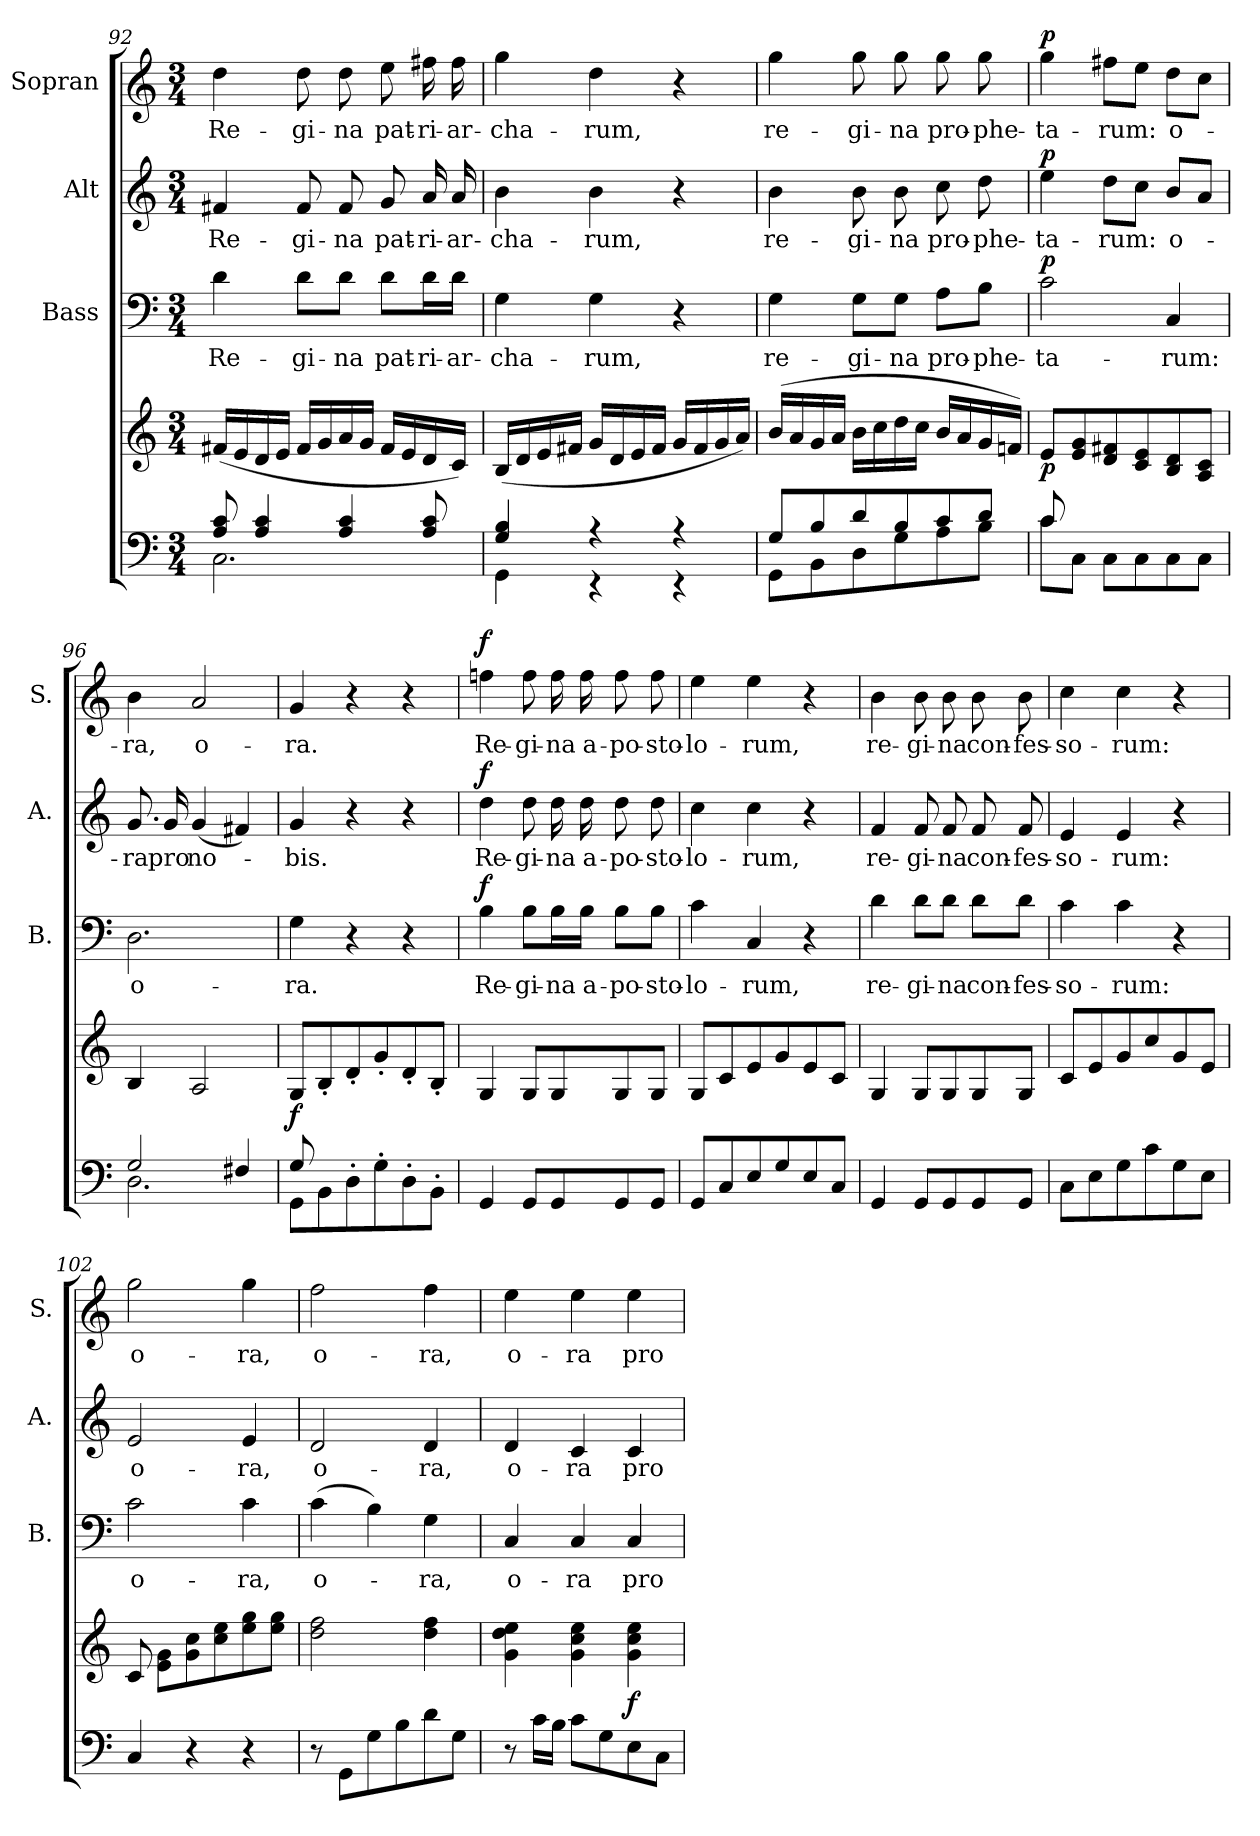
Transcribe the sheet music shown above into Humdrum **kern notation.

**kern	**kern	**dynam	**kern	**text	**dynam	**kern	**text	**dynam	**kern	**text	**dynam
*part4	*part4	*part4	*part3	*part3	*part3	*part2	*part2	*part2	*part1	*part1	*part1
*staff5	*staff4	*staff4/5	*staff3	*staff3	*staff3	*staff2	*staff2	*staff2	*staff1	*staff1	*staff1
*	*	*	*I"Bass	*	*	*I"Alt	*	*	*I"Sopran	*	*
*	*	*	*I'B.	*	*	*I'A.	*	*	*I'S.	*	*
*clefF4	*clefG2	*	*clefF4	*	*	*clefG2	*	*	*clefG2	*	*
*k[]	*k[]	*	*k[]	*	*	*k[]	*	*	*k[]	*	*
*C:	*C:	*	*C:	*	*	*C:	*	*	*C:	*	*
*M3/4	*M3/4	*	*M3/4	*	*	*M3/4	*	*	*M3/4	*	*
=92	=92	=92	=92	=92	=92	=92	=92	=92	=92	=92	=92
*^	*	*	*	*	*	*	*	*	*	*	*
!	!	!	!	!	!LO:LY:b	!	!	!LO:LY:b	!	!	!LO:LY:b	!
8A/ 8c/	2.C\	(<16f#X/LL	.	4d\	Re-	.	4f#X/	Re-	.	4dd\	Re-	.
.	.	16e/	.	.	.	.	.	.	.	.	.	.
4A/ 4c/	.	16d/	.	.	.	.	.	.	.	.	.	.
.	.	16e/JJ	.	.	.	.	.	.	.	.	.	.
!	!	!	!	!	!LO:LY:b	!	!	!LO:LY:b	!	!	!LO:LY:b	!
.	.	16f#/LL	.	8d\L	-gi-	.	8f#/	-gi-	.	8dd\	-gi-	.
.	.	16g/	.	.	.	.	.	.	.	.	.	.
!	!	!	!	!	!LO:LY:b	!	!	!LO:LY:b	!	!	!LO:LY:b	!
4A/ 4c/	.	16a/	.	8d\J	-na	.	8f#/	-na	.	8dd\	-na	.
.	.	16g/JJ	.	.	.	.	.	.	.	.	.	.
!	!	!	!	!	!LO:LY:b	!	!	!LO:LY:b	!	!	!LO:LY:b	!
.	.	16f#/LL	.	8d\L	pat-	.	8g/	pat-	.	8ee\	pat-	.
.	.	16e/	.	.	.	.	.	.	.	.	.	.
!	!	!	!	!	!LO:LY:b	!	!	!LO:LY:b	!	!	!LO:LY:b	!
8A/ 8c/	.	16d/	.	16d\L	-ri-	.	16a/	-ri-	.	16ff#X\	-ri-	.
!	!	!	!	!	!LO:LY:b	!	!	!LO:LY:b	!	!	!LO:LY:b	!
.	.	16c/JJ)	.	16d\JJ	-ar-	.	16a/	-ar-	.	16ff#\	-ar-	.
=93	=93	=93	=93	=93	=93	=93	=93	=93	=93	=93	=93	=93
!	!	!	!	!	!LO:LY:b	!	!	!LO:LY:b	!	!	!LO:LY:b	!
4G/ 4B/	4GG\	(<16B/LL	.	4G\	-cha-	.	4b\	-cha-	.	4gg\	-cha-	.
.	.	16d/	.	.	.	.	.	.	.	.	.	.
.	.	16e/	.	.	.	.	.	.	.	.	.	.
.	.	16f#X/JJ	.	.	.	.	.	.	.	.	.	.
!	!	!	!	!	!LO:LY:b	!	!	!LO:LY:b	!	!	!LO:LY:b	!
4r	4r	16g/LL	.	4G\	-rum,	.	4b\	-rum,	.	4dd\	-rum,	.
.	.	16d/	.	.	.	.	.	.	.	.	.	.
.	.	16e/	.	.	.	.	.	.	.	.	.	.
.	.	16f#/JJ	.	.	.	.	.	.	.	.	.	.
4r	4r	16g/LL	.	4r	.	.	4r	.	.	4r	.	.
.	.	16f#/	.	.	.	.	.	.	.	.	.	.
.	.	16g/	.	.	.	.	.	.	.	.	.	.
.	.	16a/JJ)	.	.	.	.	.	.	.	.	.	.
=94	=94	=94	=94	=94	=94	=94	=94	=94	=94	=94	=94	=94
!	!	!	!	!	!LO:LY:b	!	!	!LO:LY:b	!	!	!LO:LY:b	!
8G/L	8GG\L	(>16b/LL	.	4G\	re-	.	4b\	re-	.	4gg\	re-	.
.	.	16a/	.	.	.	.	.	.	.	.	.	.
8B/	8BB\	16g/	.	.	.	.	.	.	.	.	.	.
.	.	16a/JJ	.	.	.	.	.	.	.	.	.	.
!	!	!	!	!	!LO:LY:b	!	!	!LO:LY:b	!	!	!LO:LY:b	!
8d/	8D\	16b\LL	.	8G\L	-gi-	.	8b\	-gi-	.	8gg\	-gi-	.
.	.	16cc\	.	.	.	.	.	.	.	.	.	.
!	!	!	!	!	!LO:LY:b	!	!	!LO:LY:b	!	!	!LO:LY:b	!
8B/	8G\	16dd\	.	8G\J	-na	.	8b\	-na	.	8gg\	-na	.
.	.	16cc\JJ	.	.	.	.	.	.	.	.	.	.
!	!	!	!	!	!LO:LY:b	!	!	!LO:LY:b	!	!	!LO:LY:b	!
8c/	8A\	16b/LL	.	8A\L	pro-	.	8cc\	pro-	.	8gg\	pro-	.
.	.	16a/	.	.	.	.	.	.	.	.	.	.
!	!	!	!	!	!LO:LY:b	!	!	!LO:LY:b	!	!	!LO:LY:b	!
8d/J	8B\J	16g/	.	8B\J	-phe-	.	8dd\	-phe-	.	8gg\	-phe-	.
.	.	16fn/JJ)	.	.	.	.	.	.	.	.	.	.
!!LO:LB:g=z
=95	=95	=95	=95	=95	=95	=95	=95	=95	=95	=95	=95	=95
!	!	!	!LO:DY:b	!	!LO:LY:b	!LO:DY:a	!	!LO:LY:b	!LO:DY:a	!	!LO:LY:b	!LO:DY:a
8c/	8c\L	8e/L	p	2c\	-ta-	p	4ee\	-ta-	p	4gg\	-ta-	p
8ryy	8C\J	8e/ 8g/	.	.	.	.	.	.	.	.	.	.
!	!	!	!	!	!	!	!	!LO:LY:b	!	!	!LO:LY:b	!
2ryy	8C\L	8d/ 8f#X/	.	.	.	.	8dd\L	-rum:	.	8ff#X\L	-rum:	.
.	8C\	8c/ 8e/	.	.	.	.	8cc\J	.	.	8ee\J	.	.
!	!	!	!	!	!LO:LY:b	!	!	!LO:LY:b	!	!	!LO:LY:b	!
.	8C\	8B/ 8d/	.	4C/	-rum:	.	8b/L	o-	.	8dd\L	o-	.
.	8C\J	8A/ 8c/J	.	.	.	.	8a/J	.	.	8cc\J	.	.
=96	=96	=96	=96	=96	=96	=96	=96	=96	=96	=96	=96	=96
!	!	!	!	!	!LO:LY:b	!	!	!LO:LY:b	!	!	!LO:LY:b	!
2G/	2.D\	4B/	.	2.D\	o-	.	8.g/	-ra	.	4b\	-ra,	.
!	!	!	!	!	!	!	!	!LO:LY:b	!	!	!	!
.	.	.	.	.	.	.	16g/	pro	.	.	.	.
!	!	!	!	!	!	!	!	!LO:LY:b	!	!	!LO:LY:b	!
.	.	2A/	.	.	.	.	(<4g/	no-	.	2a/	o-	.
4F#X/	.	.	.	.	.	.	4f#X/)	.	.	.	.	.
=97	=97	=97	=97	=97	=97	=97	=97	=97	=97	=97	=97	=97
!	!	!	!LO:DY:b	!	!LO:LY:b	!	!	!LO:LY:b	!	!	!LO:LY:b	!
8G/	8GG\L	8G/L	f	4G\	-ra.	.	4g/	-bis.	.	4g/	-ra.	.
8ryy	8BB\	8B'</	.	.	.	.	.	.	.	.	.	.
2ryy	8D'>\	8d'</	.	4r	.	.	4r	.	.	4r	.	.
.	8G'>\	8g'</	.	.	.	.	.	.	.	.	.	.
.	8D'>\	8d'</	.	4r	.	.	4r	.	.	4r	.	.
.	8BB'>\J	8B'</J	.	.	.	.	.	.	.	.	.	.
=98	=98	=98	=98	=98	=98	=98	=98	=98	=98	=98	=98	=98
!	!	!	!	!	!LO:LY:b	!LO:DY:a	!	!LO:LY:b	!LO:DY:a	!	!LO:LY:b	!LO:DY:a
*v	*v	*	*	*	*	*	*	*	*	*	*	*
4GG/	4G/	.	4B\	Re-	f	4dd\	Re-	f	4ffn\	Re-	f
!	!	!	!	!LO:LY:b	!	!	!LO:LY:b	!	!	!LO:LY:b	!
8GG/L	8G/L	.	8B\L	-gi-	.	8dd\	-gi-	.	8ff\	-gi-	.
!	!	!	!	!LO:LY:b	!	!	!LO:LY:b	!	!	!LO:LY:b	!
8GG/	8G/	.	16B\L	-na	.	16dd\	-na	.	16ff\	-na	.
!	!	!	!	!LO:LY:b	!	!	!LO:LY:b	!	!	!LO:LY:b	!
.	.	.	16B\JJ	a-	.	16dd\	a-	.	16ff\	a-	.
!	!	!	!	!LO:LY:b	!	!	!LO:LY:b	!	!	!LO:LY:b	!
8GG/	8G/	.	8B\L	-po-	.	8dd\	-po-	.	8ff\	-po-	.
!	!	!	!	!LO:LY:b	!	!	!LO:LY:b	!	!	!LO:LY:b	!
8GG/J	8G/J	.	8B\J	-sto-	.	8dd\	-sto-	.	8ff\	-sto-	.
=99	=99	=99	=99	=99	=99	=99	=99	=99	=99	=99	=99
!	!	!	!	!LO:LY:b	!	!	!LO:LY:b	!	!	!LO:LY:b	!
8GG/L	8G/L	.	4c\	-lo-	.	4cc\	-lo-	.	4ee\	-lo-	.
8C/	8c/	.	.	.	.	.	.	.	.	.	.
!	!	!	!	!LO:LY:b	!	!	!LO:LY:b	!	!	!LO:LY:b	!
8E/	8e/	.	4C/	-rum,	.	4cc\	-rum,	.	4ee\	-rum,	.
8G/	8g/	.	.	.	.	.	.	.	.	.	.
8E/	8e/	.	4r	.	.	4r	.	.	4r	.	.
8C/J	8c/J	.	.	.	.	.	.	.	.	.	.
=100	=100	=100	=100	=100	=100	=100	=100	=100	=100	=100	=100
!	!	!	!	!LO:LY:b	!	!	!LO:LY:b	!	!	!LO:LY:b	!
4GG/	4G/	.	4d\	re-	.	4f/	re-	.	4b\	re-	.
!	!	!	!	!LO:LY:b	!	!	!LO:LY:b	!	!	!LO:LY:b	!
8GG/L	8G/L	.	8d\L	-gi-	.	8f/	-gi-	.	8b\	-gi-	.
!	!	!	!	!LO:LY:b	!	!	!LO:LY:b	!	!	!LO:LY:b	!
8GG/	8G/	.	8d\J	-na	.	8f/	-na	.	8b\	-na	.
!	!	!	!	!LO:LY:b	!	!	!LO:LY:b	!	!	!LO:LY:b	!
8GG/	8G/	.	8d\L	con-	.	8f/	con-	.	8b\	con-	.
!	!	!	!	!LO:LY:b	!	!	!LO:LY:b	!	!	!LO:LY:b	!
8GG/J	8G/J	.	8d\J	-fes-	.	8f/	-fes-	.	8b\	-fes-	.
!!LO:PB:g=z
=101	=101	=101	=101	=101	=101	=101	=101	=101	=101	=101	=101
!	!	!	!	!LO:LY:b	!	!	!LO:LY:b	!	!	!LO:LY:b	!
8C\L	8c/L	.	4c\	-so-	.	4e/	-so-	.	4cc\	-so-	.
8E\	8e/	.	.	.	.	.	.	.	.	.	.
!	!	!	!	!LO:LY:b	!	!	!LO:LY:b	!	!	!LO:LY:b	!
8G\	8g/	.	4c\	-rum:	.	4e/	-rum:	.	4cc\	-rum:	.
8c\	8cc/	.	.	.	.	.	.	.	.	.	.
8G\	8g/	.	4r	.	.	4r	.	.	4r	.	.
8E\J	8e/J	.	.	.	.	.	.	.	.	.	.
=102	=102	=102	=102	=102	=102	=102	=102	=102	=102	=102	=102
!	!	!	!	!LO:LY:b	!	!	!LO:LY:b	!	!	!LO:LY:b	!
4C/	8c/	.	2c\	o-	.	2e/	o-	.	2gg\	o-	.
.	8e\ 8g\L	.	.	.	.	.	.	.	.	.	.
4r	8g\ 8cc\	.	.	.	.	.	.	.	.	.	.
.	8cc\ 8ee\	.	.	.	.	.	.	.	.	.	.
!	!	!	!	!LO:LY:b	!	!	!LO:LY:b	!	!	!LO:LY:b	!
4r	8ee\ 8gg\	.	4c\	-ra,	.	4e/	-ra,	.	4gg\	-ra,	.
.	8ee\ 8gg\J	.	.	.	.	.	.	.	.	.	.
=103	=103	=103	=103	=103	=103	=103	=103	=103	=103	=103	=103
!	!	!	!	!LO:LY:b	!	!	!LO:LY:b	!	!	!LO:LY:b	!
8r	2dd\ 2ff\	.	(>4c\	o-	.	2d/	o-	.	2ff\	o-	.
8GG\L	.	.	.	.	.	.	.	.	.	.	.
8G\	.	.	4B\)	.	.	.	.	.	.	.	.
8B\	.	.	.	.	.	.	.	.	.	.	.
!	!	!	!	!LO:LY:b	!	!	!LO:LY:b	!	!	!LO:LY:b	!
8d\	4dd\ 4ff\	.	4G\	-ra,	.	4d/	-ra,	.	4ff\	-ra,	.
8G\J	.	.	.	.	.	.	.	.	.	.	.
=104	=104	=104	=104	=104	=104	=104	=104	=104	=104	=104	=104
!	!	!	!	!LO:LY:b	!	!	!LO:LY:b	!	!	!LO:LY:b	!
8r	4g\ 4dd\ 4ee\	.	4C/	o-	.	4d/	o-	.	4ee\	o-	.
16c\LL	.	.	.	.	.	.	.	.	.	.	.
16B\JJ	.	.	.	.	.	.	.	.	.	.	.
!	!	!	!	!LO:LY:b	!	!	!LO:LY:b	!	!	!LO:LY:b	!
8c\L	4g\ 4cc\ 4ee\	.	4C/	-ra	.	4c/	-ra	.	4ee\	-ra	.
8G\	.	.	.	.	.	.	.	.	.	.	.
!	!	!LO:DY:b	!	!LO:LY:b	!	!	!LO:LY:b	!	!	!LO:LY:b	!
8E\	4g\ 4cc\ 4ee\	f	4C/	pro	.	4c/	pro	.	4ee\	pro	.
8C\J	.	.	.	.	.	.	.	.	.	.	.
=	=	=	=	=	=	=	=	=	=	=	=
*-	*-	*-	*-	*-	*-	*-	*-	*-	*-	*-	*-
